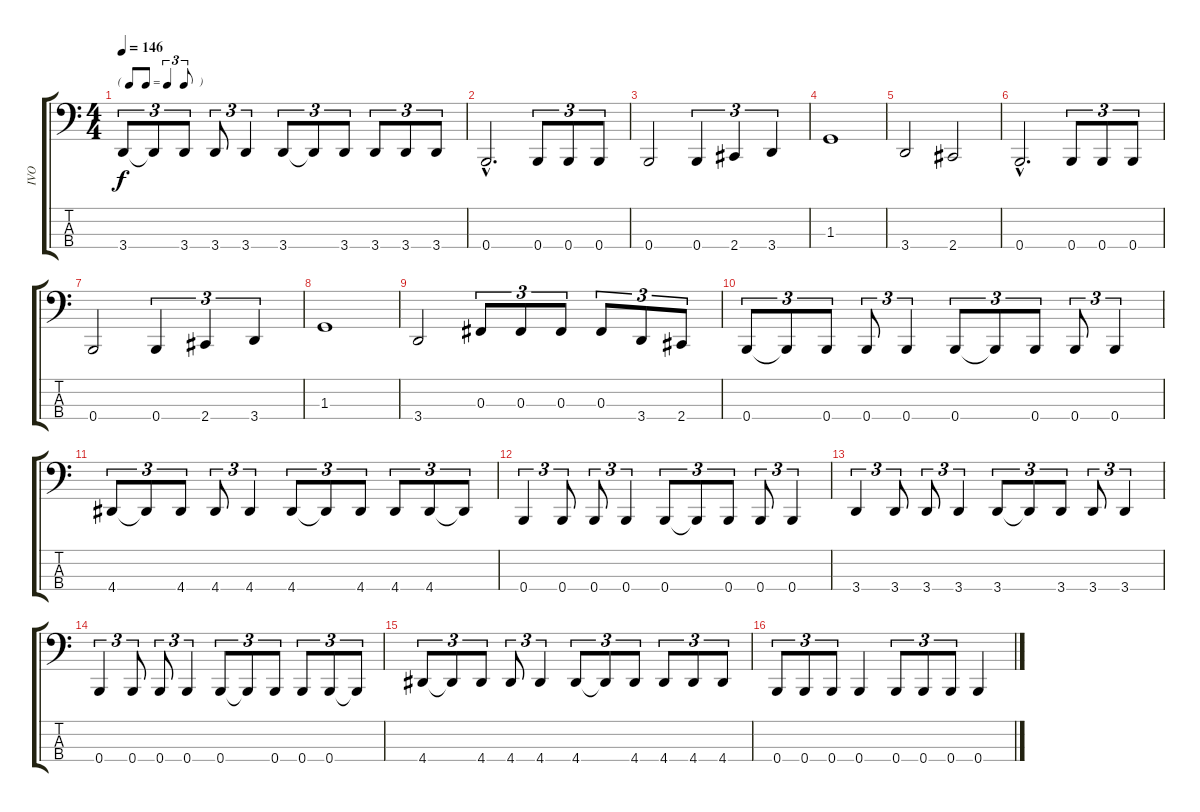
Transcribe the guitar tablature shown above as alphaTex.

\track ("IVO" "IVO") {instrument electricbasspick}
\staff {score tabs}
\tuning (E2 B1 Gb1 B0) {hide}
\ts (4 4)
\tf triplet8th
\tempo 146
\clef f4
\ks c
3.4.8{tu (3 2) dy f} 3.4{t}.8{tu (3 2)} 3.4.8{tu (3 2)} 3.4.8{tu (3 2)} 3.4.4{tu (3 2)} 3.4.8{tu (3 2)} 3.4{t}.8{tu (3 2)} 3.4.8{tu (3 2)} 3.4.8{tu (3 2)} 3.4.8{tu (3 2)} 3.4.8{tu (3 2)} |
0.4{hac}.2{d} 0.4.8{tu (3 2)} 0.4.8{tu (3 2)} 0.4.8{tu (3 2)} |
0.4.2 0.4.4{tu (3 2)} 2.4.4{tu (3 2)} 3.4.4{tu (3 2)} |
1.3.1 |
3.4.2 2.4.2 |
0.4{hac}.2{d} 0.4.8{tu (3 2)} 0.4.8{tu (3 2)} 0.4.8{tu (3 2)} |
0.4.2 0.4.4{tu (3 2)} 2.4.4{tu (3 2)} 3.4.4{tu (3 2)} |
1.3.1 |
3.4.2 0.3.8{tu (3 2)} 0.3.8{tu (3 2)} 0.3.8{tu (3 2)} 0.3.8{tu (3 2)} 3.4.8{tu (3 2)} 2.4.8{tu (3 2)} |
0.4.8{tu (3 2)} 0.4{t}.8{tu (3 2)} 0.4.8{tu (3 2)} 0.4.8{tu (3 2)} 0.4.4{tu (3 2)} 0.4.8{tu (3 2)} 0.4{t}.8{tu (3 2)} 0.4.8{tu (3 2)} 0.4.8{tu (3 2)} 0.4.4{tu (3 2)} |
4.4.8{tu (3 2)} 4.4{t}.8{tu (3 2)} 4.4.8{tu (3 2)} 4.4.8{tu (3 2)} 4.4.4{tu (3 2)} 4.4.8{tu (3 2)} 4.4{t}.8{tu (3 2)} 4.4.8{tu (3 2)} 4.4.8{tu (3 2)} 4.4.8{tu (3 2)} 4.4{t}.8{tu (3 2)} |
0.4.4{tu (3 2)} 0.4.8{tu (3 2)} 0.4.8{tu (3 2)} 0.4.4{tu (3 2)} 0.4.8{tu (3 2)} 0.4{t}.8{tu (3 2)} 0.4.8{tu (3 2)} 0.4.8{tu (3 2)} 0.4.4{tu (3 2)} |
3.4.4{tu (3 2)} 3.4.8{tu (3 2)} 3.4.8{tu (3 2)} 3.4.4{tu (3 2)} 3.4.8{tu (3 2)} 3.4{t}.8{tu (3 2)} 3.4.8{tu (3 2)} 3.4.8{tu (3 2)} 3.4.4{tu (3 2)} |
0.4.4{tu (3 2)} 0.4.8{tu (3 2)} 0.4.8{tu (3 2)} 0.4.4{tu (3 2)} 0.4.8{tu (3 2)} 0.4{t}.8{tu (3 2)} 0.4.8{tu (3 2)} 0.4.8{tu (3 2)} 0.4.8{tu (3 2)} 0.4{t}.8{tu (3 2)} |
4.4.8{tu (3 2)} 4.4{t}.8{tu (3 2)} 4.4.8{tu (3 2)} 4.4.8{tu (3 2)} 4.4.4{tu (3 2)} 4.4.8{tu (3 2)} 4.4{t}.8{tu (3 2)} 4.4.8{tu (3 2)} 4.4.8{tu (3 2)} 4.4.8{tu (3 2)} 4.4.8{tu (3 2)} |
0.4.8{tu (3 2)} 0.4.8{tu (3 2)} 0.4.8{tu (3 2)} 0.4.4 0.4.8{tu (3 2)} 0.4.8{tu (3 2)} 0.4.8{tu (3 2)} 0.4.4
